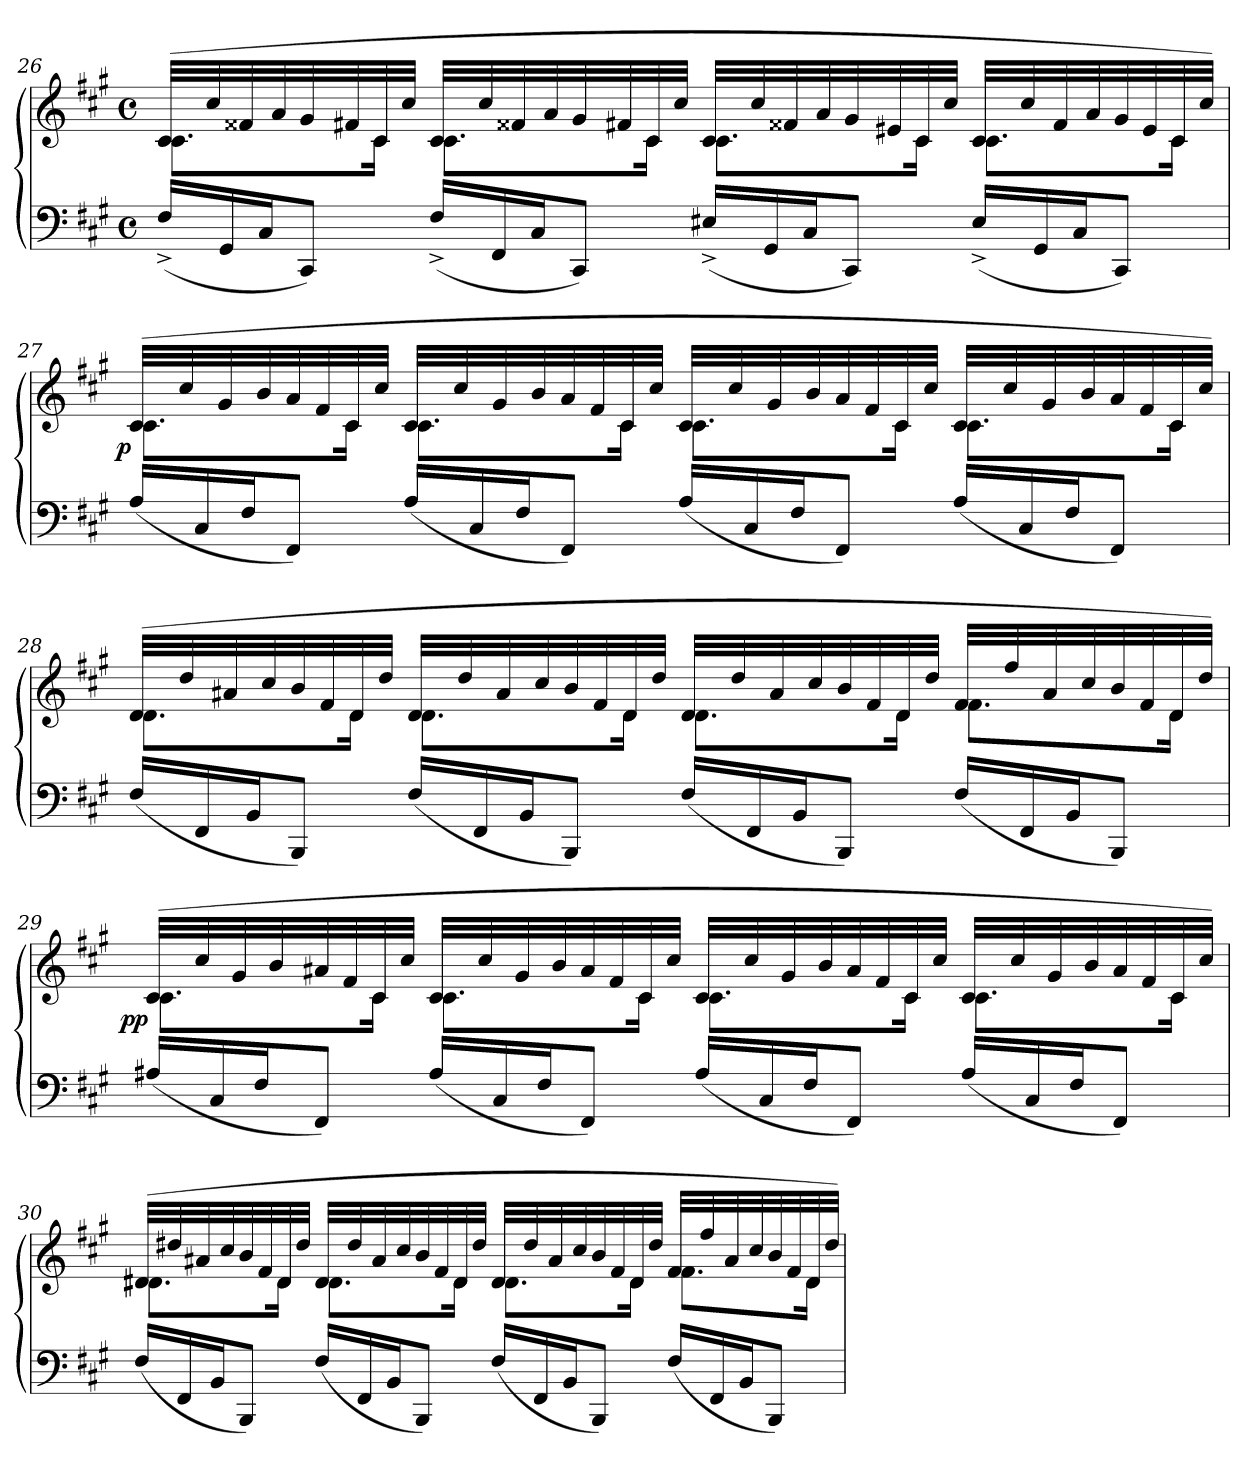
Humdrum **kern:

**kern	**kern	**dynam
*part1	*part1	*part1
*staff2	*staff1	*staff1/2
*clefF4	*clefG2	*
*k[f#c#g#]	*k[f#c#g#]	*
*f#:	*f#:	*
*M4/4	*M4/4	*
*met(c)	*met(c)	*
*Xtuplet	*	*
=26	=26	=26
*	*^	*
(<24F#^>LL	(>32c#LLL	8.c#L	.
.	32cc#!	.	.
24GG#	.	.	.
.	32f##X!	.	.
24C#J	.	.	.
.	32a!	.	.
8CC#J)	32g#!	.	.
.	32f#X!	.	.
.	32c#	16c#Jk	.
.	32cc#!JJJ	.	.
(<24F#^>LL	32c#LLL	8.c#L	.
.	32cc#!	.	.
24FF#	.	.	.
.	32f##!	.	.
24C#J	.	.	.
.	32a!	.	.
8CC#J)	32g#!	.	.
.	32f#!	.	.
.	32c#	16c#Jk	.
.	32cc#!JJJ	.	.
(<24E#X^>LL	32c#LLL	8.c#L	.
.	32cc#!	.	.
24GG#	.	.	.
.	32f##X!	.	.
24C#J	.	.	.
.	32a!	.	.
8CC#J)	32g#!	.	.
.	32e#X!	.	.
.	32c#	16c#Jk	.
.	32cc#!JJJ	.	.
(<24E#^>LL	32c#LLL	8.c#L	.
.	32cc#!	.	.
24GG#	.	.	.
.	32f##!	.	.
24C#J	.	.	.
.	32a!	.	.
8CC#J)	32g#!	.	.
.	32e#!	.	.
.	32c#	16c#Jk	.
.	32cc#!JJJ)	.	.
=27	=27	=27	=27
!	!	!	!LO:DY:rj
(<24A/LL	(>32c#LLL	8.c#L	p
.	32cc#!	.	.
24C#	.	.	.
.	32g#!	.	.
24F#J	.	.	.
.	32b!	.	.
8FF#J)	32a!	.	.
.	32f#!	.	.
.	32c#	16c#Jk	.
.	32cc#!JJJ	.	.
(<24A/LL	32c#LLL	8.c#L	.
.	32cc#!	.	.
24C#	.	.	.
.	32g#!	.	.
24F#J	.	.	.
.	32b!	.	.
8FF#J)	32a!	.	.
.	32f#!	.	.
.	32c#	16c#Jk	.
.	32cc#!JJJ	.	.
(<24A/LL	32c#LLL	8.c#L	.
.	32cc#!	.	.
24C#	.	.	.
.	32g#!	.	.
24F#J	.	.	.
.	32b!	.	.
8FF#J)	32a!	.	.
.	32f#!	.	.
.	32c#	16c#Jk	.
.	32cc#!JJJ	.	.
(<24A/LL	32c#LLL	8.c#L	.
.	32cc#!	.	.
24C#	.	.	.
.	32g#!	.	.
24F#J	.	.	.
.	32b!	.	.
8FF#J)	32a!	.	.
.	32f#!	.	.
.	32c#	16c#Jk	.
.	32cc#!JJJ)	.	.
=28	=28	=28	=28
(<24F#LL	(>32dLLL	8.dL	.
.	32dd!	.	.
24FF#	.	.	.
.	32a#X!	.	.
24BBJ	.	.	.
.	32cc#!	.	.
8BBBJ)	32b!	.	.
.	32f#!	.	.
.	32d	16dJk	.
.	32dd!JJJ	.	.
(<24F#LL	32dLLL	8.dL	.
.	32dd!	.	.
24FF#	.	.	.
.	32a#!	.	.
24BBJ	.	.	.
.	32cc#!	.	.
8BBBJ)	32b!	.	.
.	32f#!	.	.
.	32d	16dJk	.
.	32dd!JJJ	.	.
(<24F#LL	32dLLL	8.dL	.
.	32dd!	.	.
24FF#	.	.	.
.	32a#!	.	.
24BBJ	.	.	.
.	32cc#!	.	.
8BBBJ)	32b!	.	.
.	32f#!	.	.
.	32d	16dJk	.
.	32dd!JJJ	.	.
(<24F#LL	32f#LLL	8.f#L	.
.	32ff#!	.	.
24FF#	.	.	.
.	32a#!	.	.
24BBJ	.	.	.
.	32cc#!	.	.
8BBBJ)	32b!	.	.
.	32f#!	.	.
.	32d	16dJk	.
.	32dd!JJJ)	.	.
=29	=29	=29	=29
!	!	!	!LO:DY:rj
(<24A#X/LL	(>32c#LLL	8.c#L	pp
.	32cc#!	.	.
24C#	.	.	.
.	32g#!	.	.
24F#J	.	.	.
.	32b!	.	.
8FF#J)	32a#X!	.	.
.	32f#!	.	.
.	32c#	16c#Jk	.
.	32cc#!JJJ	.	.
(<24A#/LL	32c#LLL	8.c#L	.
.	32cc#!	.	.
24C#	.	.	.
.	32g#!	.	.
24F#J	.	.	.
.	32b!	.	.
8FF#J)	32a#!	.	.
.	32f#!	.	.
.	32c#	16c#Jk	.
.	32cc#!JJJ	.	.
(<24A#/LL	32c#LLL	8.c#L	.
.	32cc#!	.	.
24C#	.	.	.
.	32g#!	.	.
24F#J	.	.	.
.	32b!	.	.
8FF#J)	32a#!	.	.
.	32f#!	.	.
.	32c#	16c#Jk	.
.	32cc#!JJJ	.	.
(<24A#/LL	32c#LLL	8.c#L	.
.	32cc#!	.	.
24C#	.	.	.
.	32g#!	.	.
24F#J	.	.	.
.	32b!	.	.
8FF#J)	32a#!	.	.
.	32f#!	.	.
.	32c#	16c#Jk	.
.	32cc#!JJJ)	.	.
=30	=30	=30	=30
(<24F#LL	(>32d#XLLL	8.d#XL	.
.	32dd#X!	.	.
24FF#	.	.	.
.	32a#X!	.	.
24BBJ	.	.	.
.	32cc#!	.	.
8BBBJ)	32b!	.	.
.	32f#!	.	.
.	32d#	16d#Jk	.
.	32dd#!JJJ	.	.
(<24F#LL	32d#LLL	8.d#L	.
.	32dd#!	.	.
24FF#	.	.	.
.	32a#!	.	.
24BBJ	.	.	.
.	32cc#!	.	.
8BBBJ)	32b!	.	.
.	32f#!	.	.
.	32d#	16d#Jk	.
.	32dd#!JJJ	.	.
(<24F#LL	32d#LLL	8.d#L	.
.	32dd#!	.	.
24FF#	.	.	.
.	32a#!	.	.
24BBJ	.	.	.
.	32cc#!	.	.
8BBBJ)	32b!	.	.
.	32f#!	.	.
.	32d#	16d#Jk	.
.	32dd#!JJJ	.	.
(<24F#LL	32f#LLL	8.f#L	.
.	32ff#!	.	.
24FF#	.	.	.
.	32a#!	.	.
24BBJ	.	.	.
.	32cc#!	.	.
8BBBJ)	32b!	.	.
.	32f#!	.	.
.	32d#	16d#Jk	.
.	32dd#!JJJ)	.	.
*	*v	*v	*
=	=	=
*-	*-	*-
